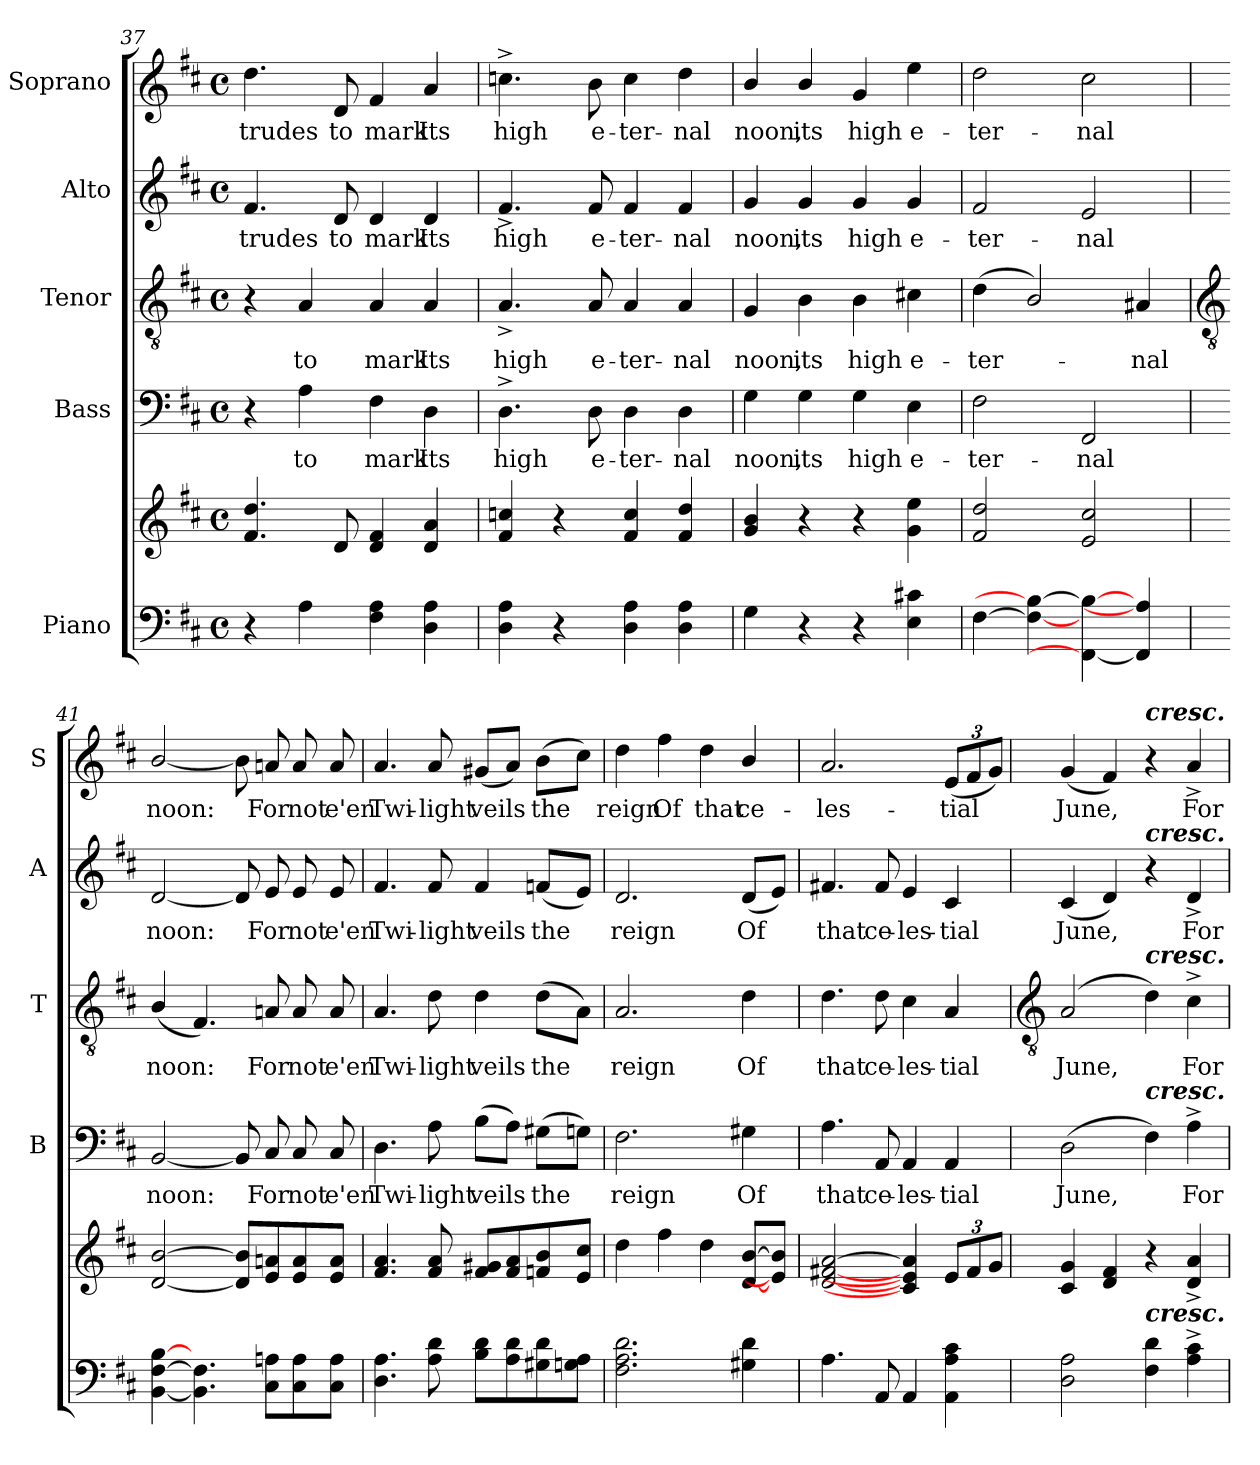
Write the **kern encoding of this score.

**kern	**kern	**kern	**text	**kern	**text	**kern	**text	**kern	**text
*part5	*part5	*part4	*part4	*part3	*part3	*part2	*part2	*part1	*part1
*staff6	*staff5	*staff4	*staff4	*staff3	*staff3	*staff2	*staff2	*staff1	*staff1
*I"Piano	*	*I"Bass	*	*I"Tenor	*	*I"Alto	*	*I"Soprano	*
*	*	*I'B	*	*I'T	*	*I'A	*	*I'S	*
*clefF4	*clefG2	*clefF4	*	*clefGv2	*	*clefG2	*	*clefG2	*
*k[f#c#]	*k[f#c#]	*k[f#c#]	*	*k[f#c#]	*	*k[f#c#]	*	*k[f#c#]	*
*D:	*D:	*D:	*	*D:	*	*D:	*	*D:	*
*M4/4	*M4/4	*M4/4	*	*M4/4	*	*M4/4	*	*M4/4	*
*met(c)	*met(c)	*met(c)	*	*met(c)	*	*met(c)	*	*met(c)	*
=37	=37	=37	=37	=37	=37	=37	=37	=37	=37
!	!	!	!	!	!	!	!LO:LY:b	!	!LO:LY:b
4r	4.f# 4.dd	4r	.	4r	.	4.f#	trudes	4.dd	trudes
!	!	!	!LO:LY:b	!	!LO:LY:b	!	!	!	!
4A	.	4A	to	4A	to	.	.	.	.
!	!	!	!	!	!	!	!LO:LY:b	!	!LO:LY:b
.	8d	.	.	.	.	8d	to	8d	to
!	!	!	!LO:LY:b	!	!LO:LY:b	!	!LO:LY:b	!	!LO:LY:b
4F# 4A	4d 4f#	4F#	mark	4A	mark	4d	mark	4f#	mark
!	!	!	!LO:LY:b	!	!LO:LY:b	!	!LO:LY:b	!	!LO:LY:b
4D 4A	4d 4a	4D	Its	4A	Its	4d	Its	4a	Its
=38	=38	=38	=38	=38	=38	=38	=38	=38	=38
!	!	!	!LO:LY:b	!	!LO:LY:b	!	!LO:LY:b	!	!LO:LY:b
4D 4A	4f# 4ccn	4.D^	high	4.A^	high	4.f#^	high	4.ccn^	high
4r	4r	.	.	.	.	.	.	.	.
!	!	!	!LO:LY:b	!	!LO:LY:b	!	!LO:LY:b	!	!LO:LY:b
.	.	8D	e-	8A	e-	8f#	e-	8b	e-
!	!	!	!LO:LY:b	!	!LO:LY:b	!	!LO:LY:b	!	!LO:LY:b
4D 4A	4f# 4cc	4D	-ter-	4A	-ter-	4f#	-ter-	4cc	-ter-
!	!	!	!LO:LY:b	!	!LO:LY:b	!	!LO:LY:b	!	!LO:LY:b
4D 4A	4f# 4dd	4D	-nal	4A	-nal	4f#	-nal	4dd	-nal
=39	=39	=39	=39	=39	=39	=39	=39	=39	=39
!	!	!	!LO:LY:b	!	!LO:LY:b	!	!LO:LY:b	!	!LO:LY:b
4G	4g/ 4b/	4G	noon,	4G	noon,	4g	noon,	4b/	noon,
!	!	!	!LO:LY:b	!	!LO:LY:b	!	!LO:LY:b	!	!LO:LY:b
4r	4r	4G	its	4B	its	4g	its	4b/	its
!	!	!	!LO:LY:b	!	!LO:LY:b	!	!LO:LY:b	!	!LO:LY:b
4r	4r	4G	high	4B	high	4g	high	4g	high
!	!	!	!LO:LY:b	!	!LO:LY:b	!	!LO:LY:b	!	!LO:LY:b
4E 4c#X	4g 4ee	4E	e-	4c#X	e-	4g	e-	4ee	e-
=40	=40	=40	=40	=40	=40	=40	=40	=40	=40
!	!	!	!LO:LY:b	!	!LO:LY:b	!	!LO:LY:b	!	!LO:LY:b
[4F#	2f# 2dd	2F#	-ter-	(<4d	-ter-	2f#	-ter-	2dd	-ter-
4F#_ 4B_	.	.	.	2B/)	.	.	.	.	.
!	!	!	!LO:LY:b	!	!	!	!LO:LY:b	!	!LO:LY:b
4FF#_ 4B_	2e 2cc#	2FF#	-nal	.	.	2e	-nal	2cc#	-nal
!	!	!	!	!	!LO:LY:b	!	!	!	!
4FF#] 4A#]	.	.	.	4A#X	nal	.	.	.	.
!!LO:LB:g=z
=41	=41	=41	=41	=41	=41	=41	=41	=41	=41
*	*	*	*	*clefGv2	*	*	*	*	*
!	!	!	!LO:LY:b	!	!LO:LY:b	!	!LO:LY:b	!	!LO:LY:b
[4BB [4F# [4B	[2d/ [2b/	[2BB	noon:	(<4B/	noon:	[2d	noon:	[2b/	noon:
4.BB] 4.F#]	.	.	.	4.F#)	.	.	.	.	.
.	8d] 8b]L	8BB]	.	.	.	8d]	.	8b]	.
!	!	!	!LO:LY:b	!	!LO:LY:b	!	!LO:LY:b	!	!LO:LY:b
8C# 8AnL	8e 8an	8C#	For	8An	For	8e	For	8an	For
!	!	!	!LO:LY:b	!	!LO:LY:b	!	!LO:LY:b	!	!LO:LY:b
8C# 8A	8e 8a	8C#	not	8A	not	8e	not	8a	not
!	!	!	!LO:LY:b	!	!LO:LY:b	!	!LO:LY:b	!	!LO:LY:b
8C# 8AJ	8e 8aJ	8C#	e'en	8A	e'en	8e	e'en	8a	e'en
=42	=42	=42	=42	=42	=42	=42	=42	=42	=42
!	!	!	!LO:LY:b	!	!LO:LY:b	!	!LO:LY:b	!	!LO:LY:b
4.D 4.A	4.f# 4.a	4.D	Twi-	4.A	Twi-	4.f#	Twi-	4.a	Twi-
!	!	!	!LO:LY:b	!	!LO:LY:b	!	!LO:LY:b	!	!LO:LY:b
8A 8d	8f# 8a	8A	-light	8d	-light	8f#	-light	8a	-light
!	!	!	!LO:LY:b	!	!LO:LY:b	!	!LO:LY:b	!	!LO:LY:b
8B 8dL	8f# 8g#XL	(>8BL	veils	4d	veils	4f#	veils	(<8g#XL	veils
8A 8d	8f# 8a	8AJ)	.	.	.	.	.	8aJ)	.
!	!	!	!LO:LY:b	!	!LO:LY:b	!	!LO:LY:b	!	!LO:LY:b
8G#X 8d	8fn 8b	(>8G#XL	the	(>8dL	the	(<8fnL	the	(>8bL	the
8Gn 8AJ	8e 8cc#J	8GnJ)	.	8AJ)	.	8eJ)	.	8cc#J)	.
=43	=43	=43	=43	=43	=43	=43	=43	=43	=43
!	!	!	!LO:LY:b	!	!LO:LY:b	!	!LO:LY:b	!	!LO:LY:b
2.F# 2.A 2.d	4dd	2.F#	reign	2.A	reign	2.d	reign	4dd	reign
!	!	!	!	!	!	!	!	!	!LO:LY:b
.	4ff#	.	.	.	.	.	.	4ff#	Of
!	!	!	!	!	!	!	!	!	!LO:LY:b
.	4dd	.	.	.	.	.	.	4dd	that
!	!	!	!LO:LY:b	!	!LO:LY:b	!	!LO:LY:b	!	!LO:LY:b
4G#X 4d	[8d/ [8b/L	4G#X	Of	4d	Of	(<8dL	Of	4b/	ce-
.	8e] 8b]J	.	.	.	.	8eJ)	.	.	.
=44	=44	=44	=44	=44	=44	=44	=44	=44	=44
!	!	!	!LO:LY:b	!	!LO:LY:b	!	!LO:LY:b	!	!LO:LY:b
4.A	[2d [2f#X [2a	4.A	that	4.d	that	4.f#X	that	2.a	-les-
!	!	!	!LO:LY:b	!	!LO:LY:b	!	!LO:LY:b	!	!
8AA	.	8AA	ce-	8d	ce-	8f#	ce-	.	.
!	!	!	!LO:LY:b	!	!LO:LY:b	!	!LO:LY:b	!	!
4AA	4c#] 4e] 4a]	4AA	-les-	4c#	-les-	4e	-les-	.	.
!	!	!	!LO:LY:b	!	!LO:LY:b	!	!LO:LY:b	!	!LO:LY:b
4AA 4A 4c#	12eL	4AA	-tial	4A	-tial	4c#	-tial	(<12eL	-tial
.	12f#	.	.	.	.	.	.	12f#	.
.	12gJ	.	.	.	.	.	.	12gJ)	.
!!LO:LB:g=z
=45	=45	=45	=45	=45	=45	=45	=45	=45	=45
*	*	*	*	*clefGv2	*	*	*	*	*
!	!	!	!LO:LY:b	!	!LO:LY:b	!	!LO:LY:b	!	!LO:LY:b
2D 2A	4c# 4g	(>2D	June,	(<2A	June,	(<4c#	June,	(<4g	June,
.	4d 4f#	.	.	.	.	4d)	.	4f#)	.
!	!	!	!	!	!	!	!	!LO:TX:a:Bi:t=cresc.	!
!	!	!	!	!	!	!LO:TX:a:Bi:t=cresc.	!	!	!
!	!	!	!	!LO:TX:a:Bi:t=cresc.	!	!	!	!	!
!	!	!LO:TX:a:Bi:t=cresc.	!	!	!	!	!	!	!
!LO:TX:a:Bi:t=cresc.	!	!	!	!	!	!	!	!	!
4F# 4d	4r	4F#)	.	4d)	.	4r	.	4r	.
!	!	!	!LO:LY:b	!	!LO:LY:b	!	!LO:LY:b	!	!LO:LY:b
4A^ 4c#^	4d^ 4a^	4A^	For	4c#^	For	4d^	For	4a^	For
=	=	=	=	=	=	=	=	=	=
*-	*-	*-	*-	*-	*-	*-	*-	*-	*-
